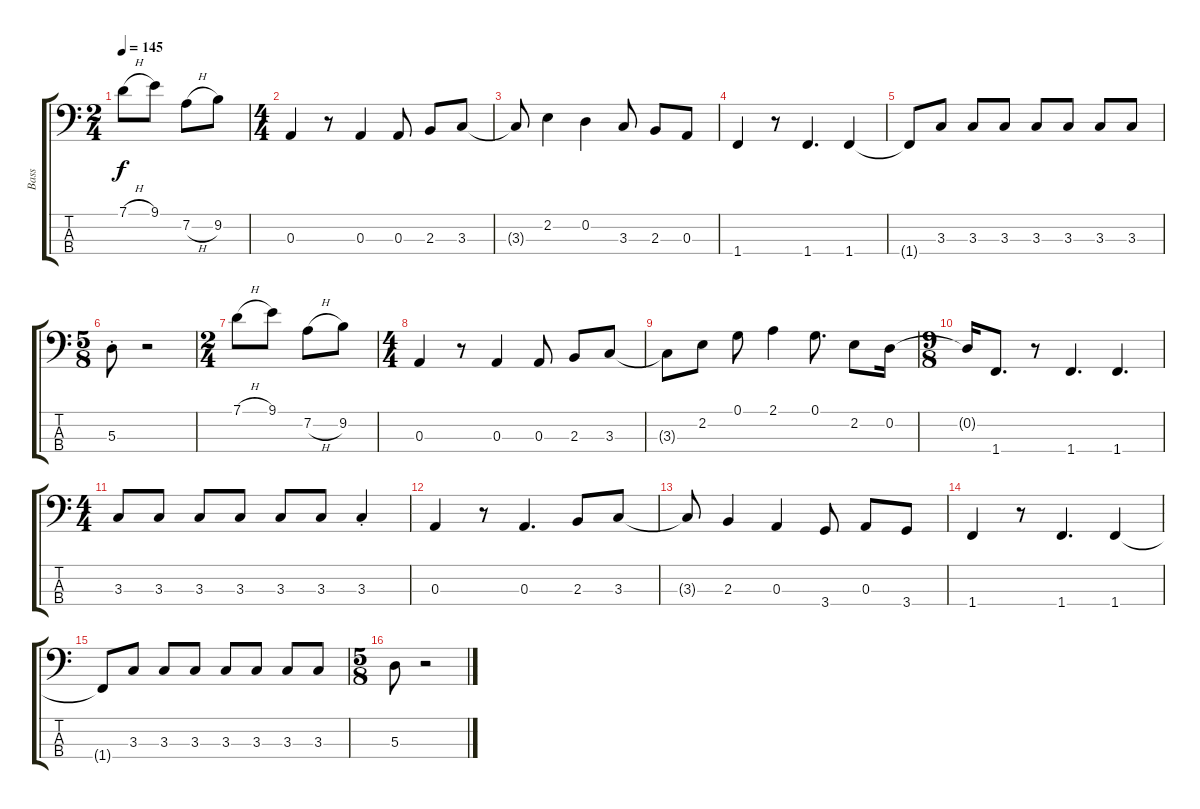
\track ("Bass" "Bass") {instrument electricbassfinger}
\staff {score tabs}
\tuning (G2 D2 A1 E1) {hide}
\ts (2 4)
\tempo 145
\clef f4
\ks c
7.1{h}.8{dy f} 9.1.8 7.2{h}.8 9.2.8 |
\ts (4 4)
0.3.4 r.8 0.3.4 0.3.8 2.3.8 3.3.8 |
3.3{t}.8 2.2.4 0.2.4 3.3.8 2.3.8 0.3.8 |
1.4.4 r.8 1.4.4{d} 1.4.4 |
1.4{t}.8 3.3.8 3.3.8 3.3.8 3.3.8 3.3.8 3.3.8 3.3.8 |
\ts (5 8)
5.3{st}.8 r.2 |
\ts (2 4)
7.1{h}.8 9.1.8 7.2{h}.8 9.2.8 |
\ts (4 4)
0.3.4 r.8 0.3.4 0.3.8 2.3.8 3.3.8 |
3.3{t}.8 2.2.8 0.1.8 2.1.4 0.1.8{d} 2.2.8 0.2.16 |
\ts (9 8)
0.2{t}.16 1.4.8{d} r.8 1.4.4{d} 1.4.4{d} |
\ts (4 4)
3.3.8 3.3.8 3.3.8 3.3.8 3.3.8 3.3.8 3.3{st}.4 |
0.3.4{instrument slapbass2} r.8 0.3.4{d} 2.3.8 3.3.8 |
3.3{t}.8 2.3.4 0.3.4 3.4.8 0.3.8 3.4.8 |
1.4.4 r.8 1.4.4{d} 1.4.4 |
1.4{t}.8 3.3.8 3.3.8 3.3.8 3.3.8 3.3.8 3.3.8 3.3.8 |
\ts (5 8)
5.3.8 r.2
